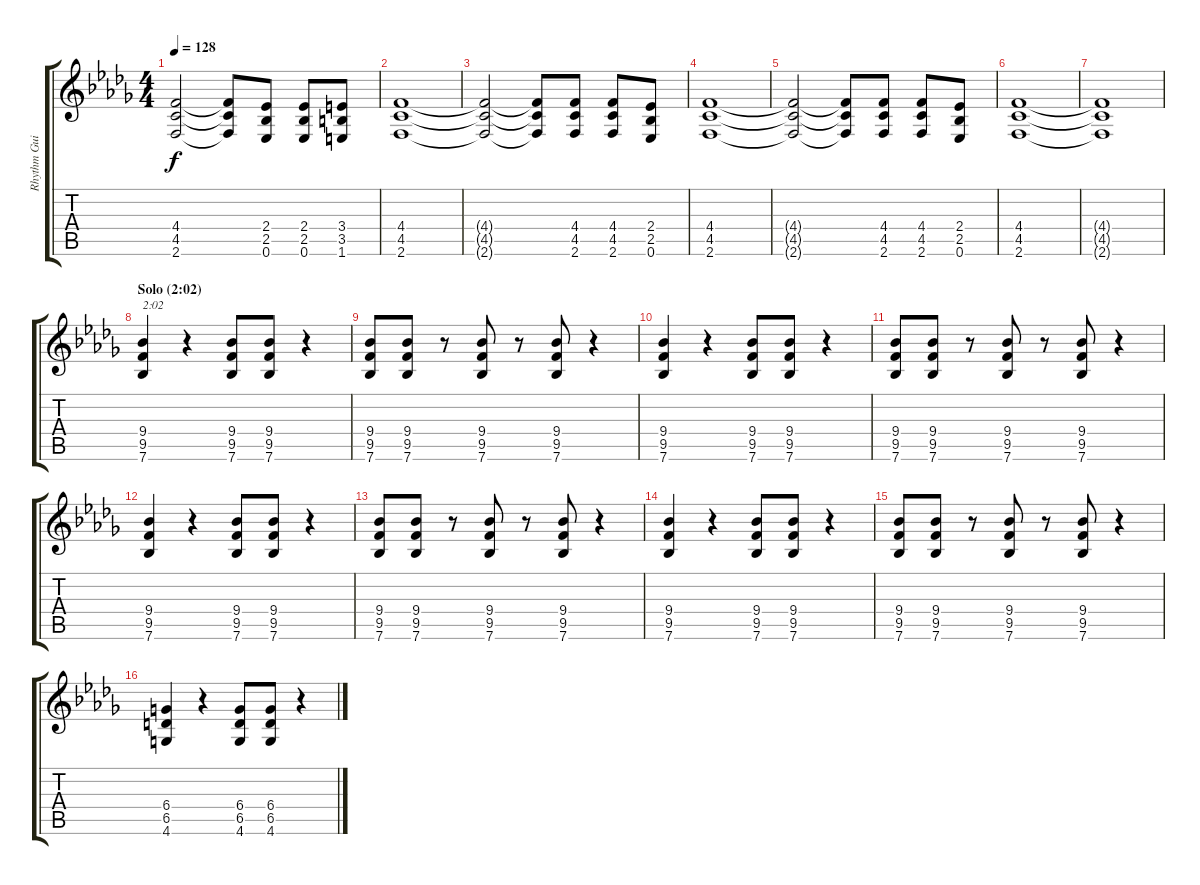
\track ("Rhythm Guitar" "Rhythm Gui") {instrument overdrivenguitar}
\staff {score tabs}
\tuning (Eb4 Bb3 Gb3 Db3 Ab2 Eb2) {hide}
\ts (4 4)
\tempo 128
\clef g2
\ks bbminor
(4.4{t} 4.5{t} 2.6{t}).2{dy f} (4.4{t} 4.5{t} 2.6{t}).8 (2.4 2.5 0.6).8 (2.4 2.5 0.6).8 (3.4 3.5 1.6).8 |
(4.4 4.5 2.6).1 |
(4.4{t} 4.5{t} 2.6{t}).2 (4.4{t} 4.5{t} 2.6{t}).8 (4.4 4.5 2.6).8 (4.4 4.5 2.6).8 (2.4 2.5 0.6).8 |
(4.4 4.5 2.6).1 |
(4.4{t} 4.5{t} 2.6{t}).2 (4.4{t} 4.5{t} 2.6{t}).8 (4.4 4.5 2.6).8 (4.4 4.5 2.6).8 (2.4 2.5 0.6).8 |
(4.4 4.5 2.6).1 |
(4.4{t} 4.5{t} 2.6{t}).1 |
\section ("" "Solo (2:02)")
(9.4 9.5 7.6).4{txt "2:02"} r.4 (9.4 9.5 7.6).8 (9.4 9.5 7.6).8 r.4 |
(9.4 9.5 7.6).8 (9.4 9.5 7.6).8 r.8 (9.4 9.5 7.6).8 r.8 (9.4 9.5 7.6).8 r.4 |
(9.4 9.5 7.6).4 r.4 (9.4 9.5 7.6).8 (9.4 9.5 7.6).8 r.4 |
(9.4 9.5 7.6).8 (9.4 9.5 7.6).8 r.8 (9.4 9.5 7.6).8 r.8 (9.4 9.5 7.6).8 r.4 |
(9.4 9.5 7.6).4 r.4 (9.4 9.5 7.6).8 (9.4 9.5 7.6).8 r.4 |
(9.4 9.5 7.6).8 (9.4 9.5 7.6).8 r.8 (9.4 9.5 7.6).8 r.8 (9.4 9.5 7.6).8 r.4 |
(9.4 9.5 7.6).4 r.4 (9.4 9.5 7.6).8 (9.4 9.5 7.6).8 r.4 |
(9.4 9.5 7.6).8 (9.4 9.5 7.6).8 r.8 (9.4 9.5 7.6).8 r.8 (9.4 9.5 7.6).8 r.4 |
(6.4 6.5 4.6).4 r.4 (6.4 6.5 4.6).8 (6.4 6.5 4.6).8 r.4
